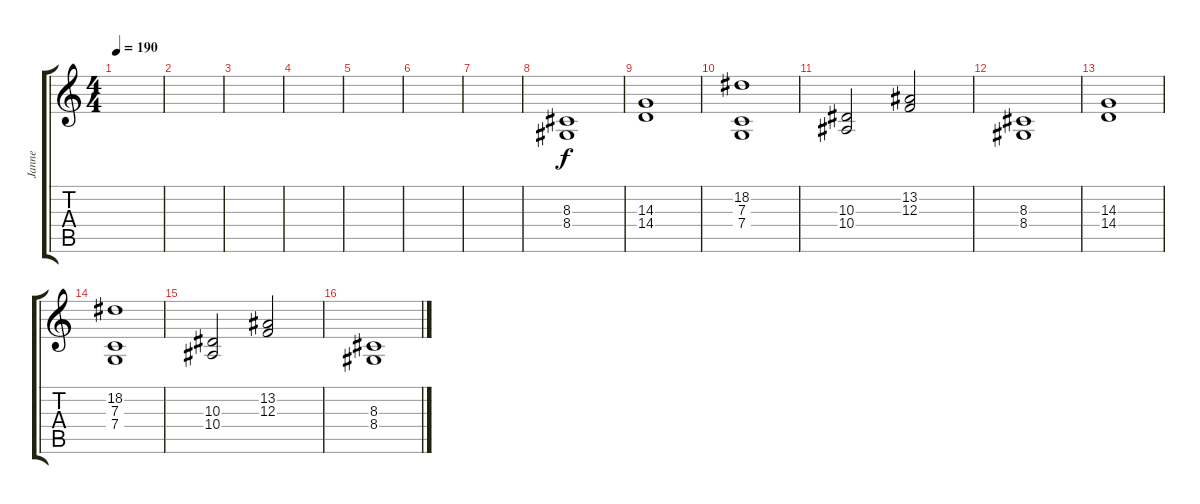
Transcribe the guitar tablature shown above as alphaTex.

\track ("Janne" "Janne") {instrument stringensemble1}
\staff {score tabs}
\tuning (D4 A3 F3 C3 G2 C2) {hide}
\ts (4 4)
\tempo 190
\clef g2
\ks c
|
|
|
|
|
|
|
(8.3 8.4).1 |
(14.3 14.4).1 |
(18.2 7.3 7.4).1 |
(10.3 10.4).2 (13.2 12.3).2 |
(8.3 8.4).1 |
(14.3 14.4).1 |
(18.2 7.3 7.4).1 |
(10.3 10.4).2 (13.2 12.3).2 |
(8.3 8.4).1
